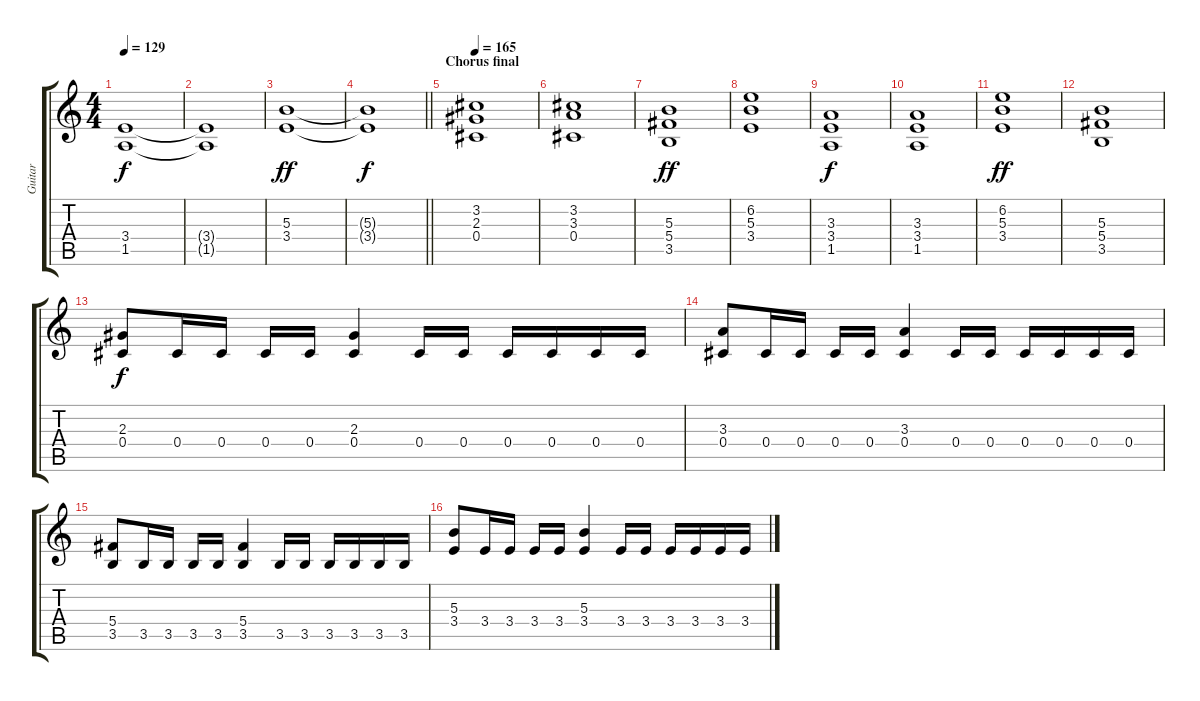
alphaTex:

\track ("Guitar" "Guitar") {instrument overdrivenguitar}
\staff {score tabs}
\tuning (Eb4 Bb3 Gb3 Db3 Ab2 Eb2) {hide}
\ts (4 4)
\tempo 129
\clef g2
\ks c
(3.4 1.5).1{dy f instrument overdrivenguitar} |
(3.4{t} 1.5{t}).1 |
(5.3 3.4).1{dy ff} |
\barLineRight lightlight
(5.3{t} 3.4{t}).1{dy f} |
\section ("" "Chorus final")
\tempo 165
(3.2 2.3 0.4).1{volume 16 balance 8} |
(3.2 3.3 0.4).1 |
(5.3 5.4 3.5).1{dy ff} |
(6.2 5.3 3.4).1 |
(3.3 3.4 1.5).1{dy f} |
(3.3 3.4 1.5).1 |
(6.2 5.3 3.4).1{dy ff} |
(5.3 5.4 3.5).1 |
(2.3 0.4).8{dy f} 0.4.16 0.4.16 0.4.16 0.4.16 (2.3 0.4).4 0.4.16 0.4.16 0.4.16 0.4.16 0.4.16 0.4.16 |
(3.3 0.4).8 0.4.16 0.4.16 0.4.16 0.4.16 (3.3 0.4).4 0.4.16 0.4.16 0.4.16 0.4.16 0.4.16 0.4.16 |
(5.4 3.5).8 3.5.16 3.5.16 3.5.16 3.5.16 (5.4 3.5).4 3.5.16 3.5.16 3.5.16 3.5.16 3.5.16 3.5.16 |
(5.3 3.4).8 3.4.16 3.4.16 3.4.16 3.4.16 (5.3 3.4).4 3.4.16 3.4.16 3.4.16 3.4.16 3.4.16 3.4.16
